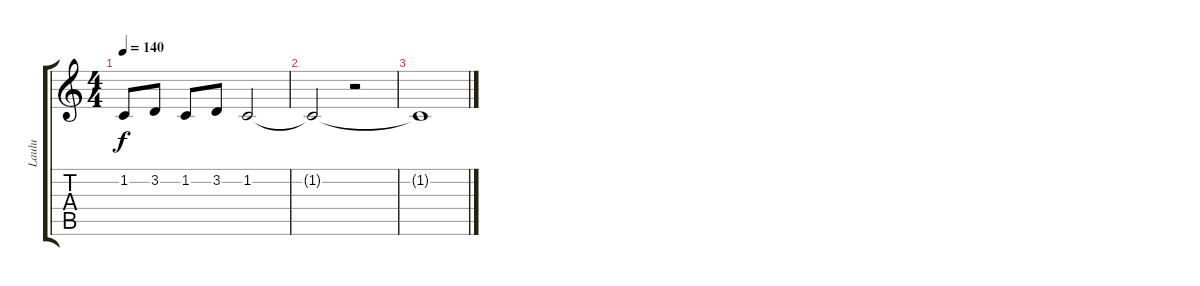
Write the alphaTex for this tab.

\track ("Laulu" "Laulu") {instrument violin}
\staff {score tabs}
\tuning (E4 B3 G3 D3 A2 E2) {hide}
\ts (4 4)
\tempo 140
\clef g2
\ks c
1.2.8{dy f} 3.2.8 1.2.8 3.2.8 1.2.2 |
1.2{t}.2 r.2 |
1.2{t}.1
